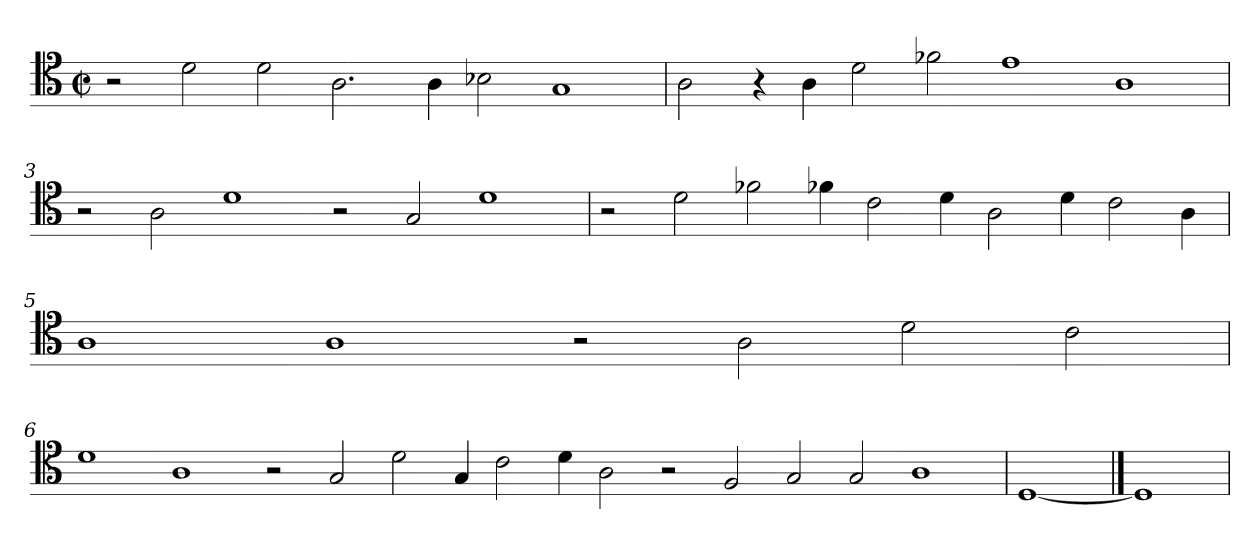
**kern
*part1
*staff1
*clefC4
*k[]
*M2/2
*met(c|)
=1
2r
2d\
2d\
2.A\
4A\
2B-X\
1G
=2
2A\
4r
4A\
2d\
2f-X\
1e
1A
=3
2r
2A\
1d
2r
2G/
1d
=4
2r
2d\
2f-X\
4f-X\
2c\
4d\
2A\
4d\
2c\
4A\
=5
1A
1A
2r
2A\
2d\
2c\
=6
1d
1A
2r
2G/
2d\
4G/
2c\
4d\
2A\
2r
2F/
2G/
2G/
1A
=7
[1D
==8
1D]
=
*-
